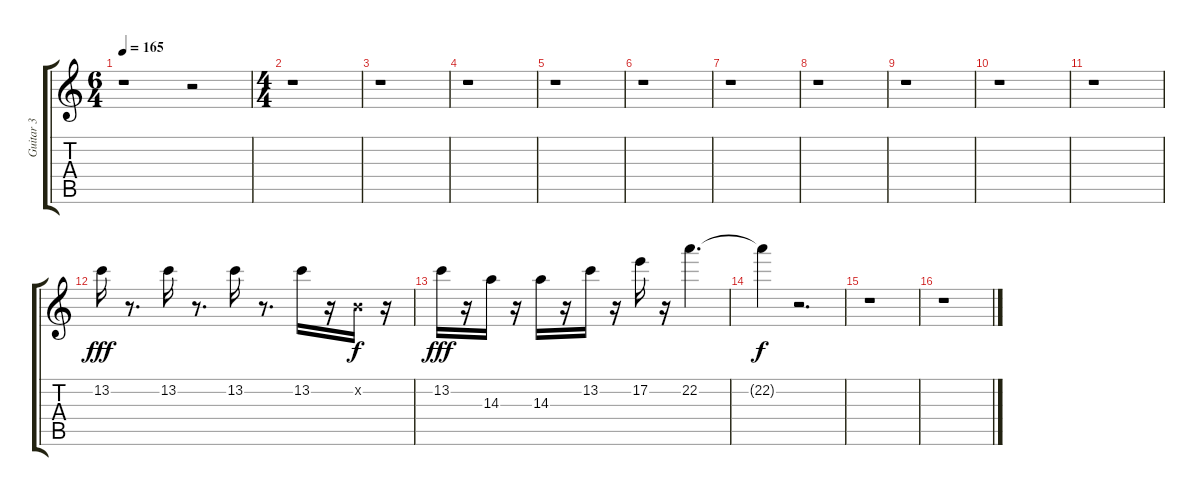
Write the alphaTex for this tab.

\track ("Guitar 3" "Guitar 3") {instrument distortionguitar}
\staff {score tabs}
\tuning (E4 B3 G3 D3 A2 E2) {hide}
\ts (6 4)
\tempo 165
\clef g2
\ks c
r.1{dy fff} r.2 |
\ts (4 4)
r.1 |
r.1 |
r.1 |
r.1 |
r.1 |
r.1 |
r.1 |
r.1 |
r.1 |
r.1 |
13.2.16 r.8{d} 13.2.16 r.8{d} 13.2.16 r.8{d} 13.2.16 r.16 0.2{x}.16{dy f} r.16 |
13.2.16{dy fff} r.16 14.3.16 r.16 14.3.16 r.16 13.2.16 r.16 17.2.16 r.16 22.2.4{d} |
22.2{t}.4{dy f} r.2{d} |
r.1 |
r.1
